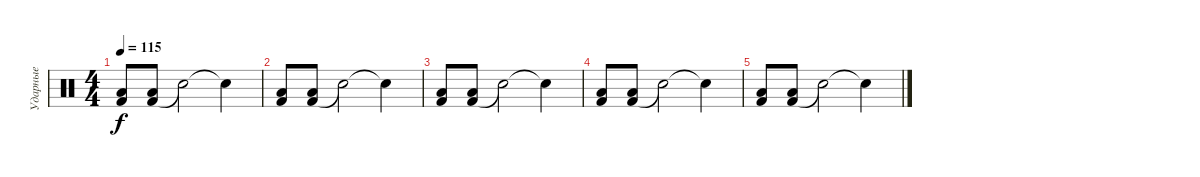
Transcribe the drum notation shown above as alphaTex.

\track ("Ударные" "Ударные") {instrument percussion}
\staff {score}
\articulation defaults
\ts (4 4)
\tempo 115
\clef neutral
\ks c
("Kick (hit) 2" "Low Floor Tom (hit)").8{dy f} ("Kick (hit) 2" "Low Floor Tom (hit)").8 "Snare (hit)"{t}.2 "Snare (hit)"{t}.4 |
("Kick (hit) 2" "Low Floor Tom (hit)").8 ("Kick (hit) 2" "Low Floor Tom (hit)").8 "Snare (hit)"{t}.2 "Snare (hit)"{t}.4 |
("Kick (hit) 2" "Low Floor Tom (hit)").8 ("Kick (hit) 2" "Low Floor Tom (hit)").8 "Snare (hit)"{t}.2 "Snare (hit)"{t}.4 |
("Kick (hit) 2" "Low Floor Tom (hit)").8 ("Kick (hit) 2" "Low Floor Tom (hit)").8 "Snare (hit)"{t}.2 "Snare (hit)"{t}.4 |
("Kick (hit) 2" "Low Floor Tom (hit)").8 ("Kick (hit) 2" "Low Floor Tom (hit)").8 "Snare (hit)"{t}.2 "Snare (hit)"{t}.4
